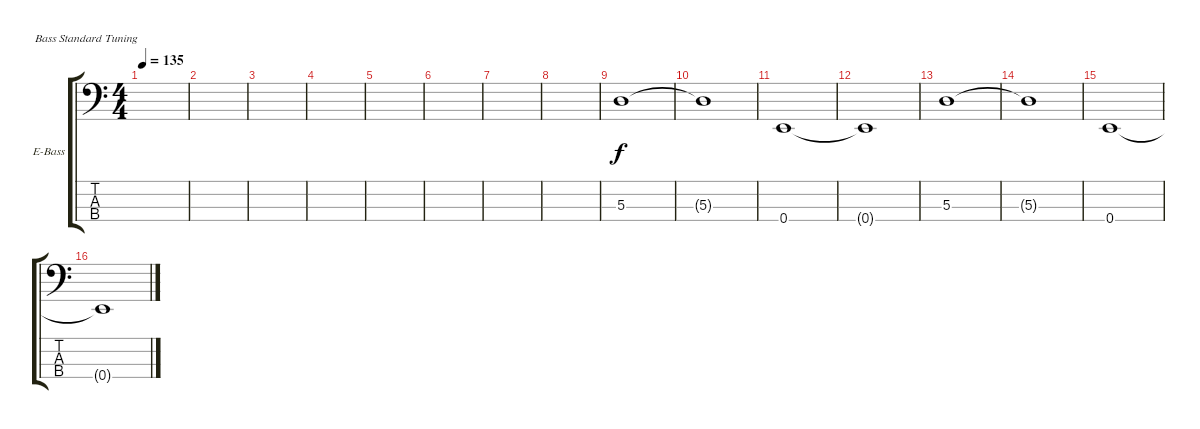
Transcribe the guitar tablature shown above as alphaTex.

\defaultSystemsLayout 4
\bracketExtendMode groupsimilarinstruments
\firstSystemTrackNameOrientation horizontal
\otherSystemsTrackNameOrientation horizontal
\track ("O`Malley" "E-Bass") {instrument electricbassfinger}
\staff {score tabs}
\tuning (G2 D2 A1 E1)
\ts (4 4)
\tempo 135
\clef f4
\ks c
|
|
|
|
|
|
|
|
5.3.1 |
5.3{t}.1 |
0.4.1 |
0.4{t}.1 |
5.3.1 |
5.3{t}.1 |
0.4.1 |
0.4{t}.1
